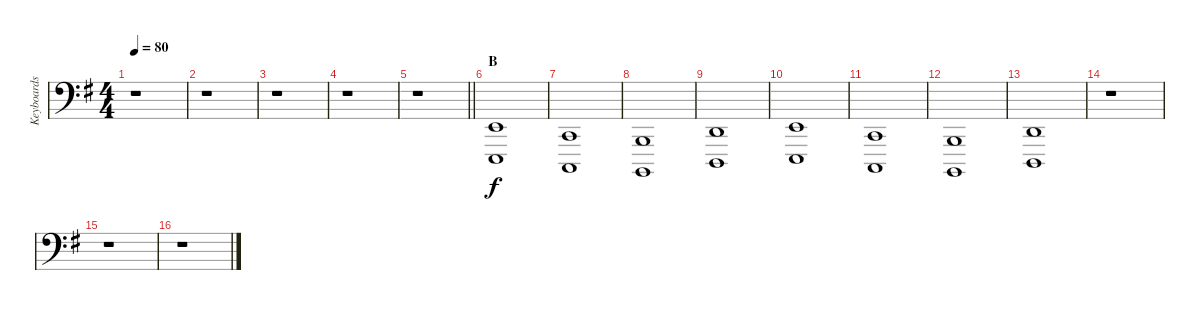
\track ("Keyboards (low register)" "Keyboards ") {instrument acousticgrandpiano}
\staff {score}
\tuning (E3 B2 G2 D2 A1 E1 A0) {hide}
\ts (4 4)
\tempo 80
\clef f4
\ks g
r.1{dy f} |
r.1 |
r.1 |
r.1 |
\barLineRight lightlight
r.1 |
\section ("" "B")
(2.4 0.6).1{instrument churchorgan} |
\ks eminor
(3.5 3.7).1 |
(2.5 2.7).1 |
(5.5 5.7).1 |
(2.4 0.6).1 |
(3.5 3.7).1 |
(2.5 2.7).1 |
(5.5 5.7).1 |
r.1 |
\ks g
r.1 |
r.1
